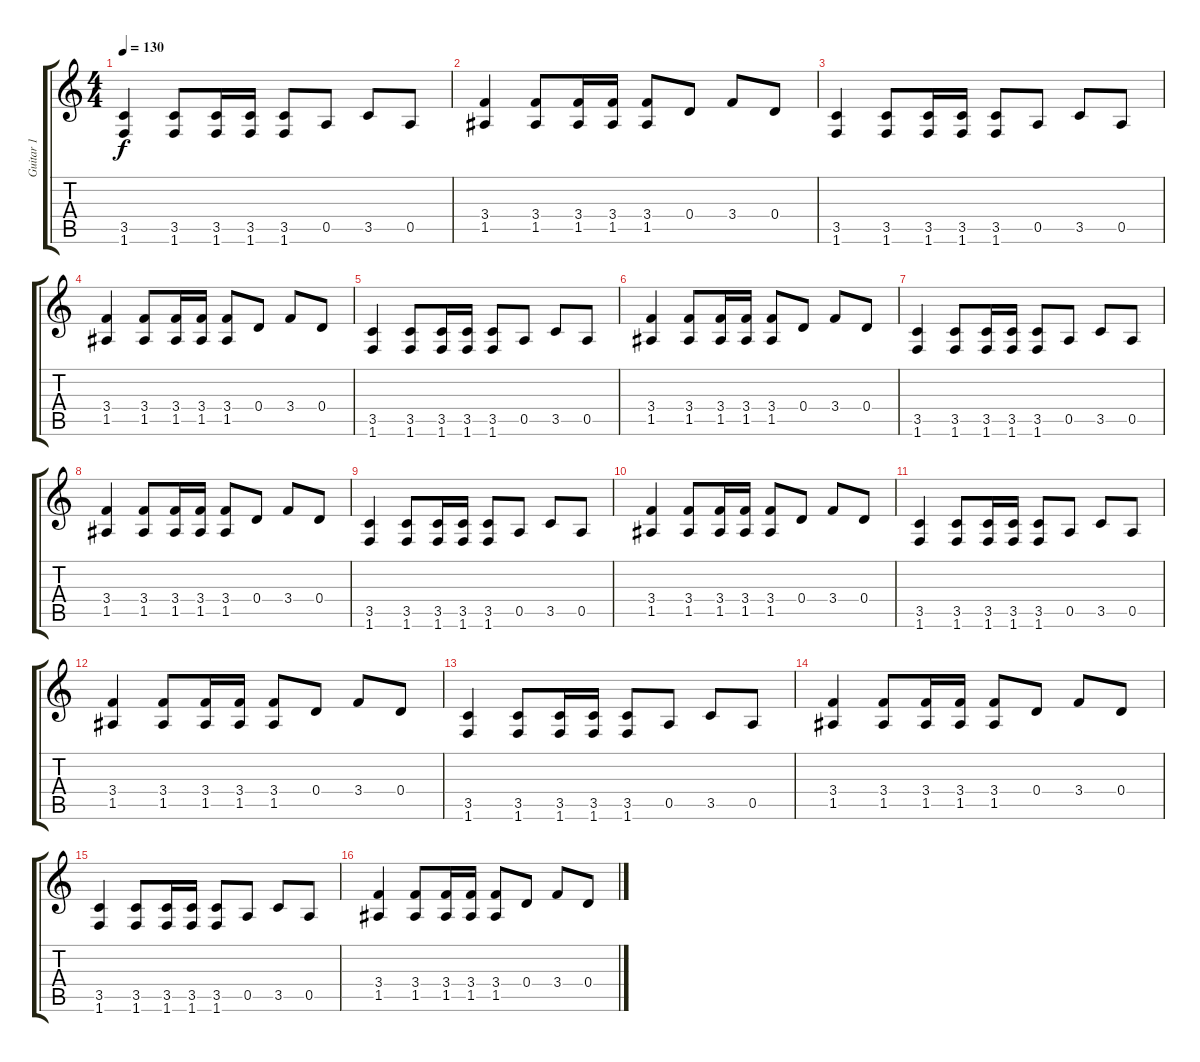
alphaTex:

\track ("Guitar 1" "Guitar 1") {instrument electricguitarmuted}
\staff {score tabs}
\tuning (E4 B3 G3 D3 A2 E2) {hide}
\ts (4 4)
\tempo 130
\clef g2
\ks c
(3.5 1.6).4{dy f} (3.5 1.6).8 (3.5 1.6).16 (3.5 1.6).16 (3.5 1.6).8 0.5.8 3.5.8 0.5.8 |
(3.4 1.5).4 (3.4 1.5).8 (3.4 1.5).16 (3.4 1.5).16 (3.4 1.5).8 0.4.8 3.4.8 0.4.8 |
(3.5 1.6).4 (3.5 1.6).8 (3.5 1.6).16 (3.5 1.6).16 (3.5 1.6).8 0.5.8 3.5.8 0.5.8 |
(3.4 1.5).4 (3.4 1.5).8 (3.4 1.5).16 (3.4 1.5).16 (3.4 1.5).8 0.4.8 3.4.8 0.4.8 |
(3.5 1.6).4 (3.5 1.6).8 (3.5 1.6).16 (3.5 1.6).16 (3.5 1.6).8 0.5.8 3.5.8 0.5.8 |
(3.4 1.5).4 (3.4 1.5).8 (3.4 1.5).16 (3.4 1.5).16 (3.4 1.5).8 0.4.8 3.4.8 0.4.8 |
(3.5 1.6).4 (3.5 1.6).8 (3.5 1.6).16 (3.5 1.6).16 (3.5 1.6).8 0.5.8 3.5.8 0.5.8 |
(3.4 1.5).4 (3.4 1.5).8 (3.4 1.5).16 (3.4 1.5).16 (3.4 1.5).8 0.4.8 3.4.8 0.4.8 |
(3.5 1.6).4 (3.5 1.6).8 (3.5 1.6).16 (3.5 1.6).16 (3.5 1.6).8 0.5.8 3.5.8 0.5.8 |
(3.4 1.5).4 (3.4 1.5).8 (3.4 1.5).16 (3.4 1.5).16 (3.4 1.5).8 0.4.8 3.4.8 0.4.8 |
(3.5 1.6).4 (3.5 1.6).8 (3.5 1.6).16 (3.5 1.6).16 (3.5 1.6).8 0.5.8 3.5.8 0.5.8 |
(3.4 1.5).4 (3.4 1.5).8 (3.4 1.5).16 (3.4 1.5).16 (3.4 1.5).8 0.4.8 3.4.8 0.4.8 |
(3.5 1.6).4 (3.5 1.6).8 (3.5 1.6).16 (3.5 1.6).16 (3.5 1.6).8 0.5.8 3.5.8 0.5.8 |
(3.4 1.5).4 (3.4 1.5).8 (3.4 1.5).16 (3.4 1.5).16 (3.4 1.5).8 0.4.8 3.4.8 0.4.8 |
(3.5 1.6).4 (3.5 1.6).8 (3.5 1.6).16 (3.5 1.6).16 (3.5 1.6).8 0.5.8 3.5.8 0.5.8 |
(3.4 1.5).4 (3.4 1.5).8 (3.4 1.5).16 (3.4 1.5).16 (3.4 1.5).8 0.4.8 3.4.8 0.4.8
